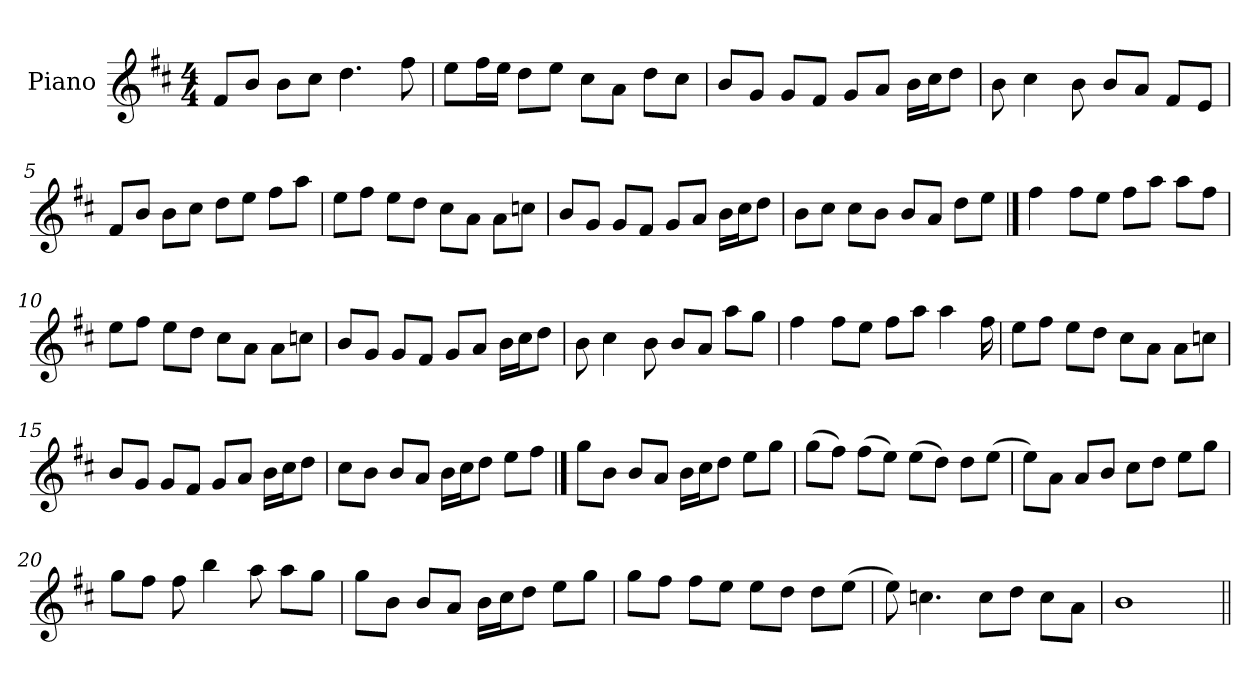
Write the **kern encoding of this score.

**kern
*part1
*staff1
*I"Piano
*I'Pno
*clefG2
*k[f#c#]
*b:
*M4/4
=1
8f#/L
8b/J
8b\L
8cc#\J
4.dd\
8ff#\
=2
8ee\L
16ff#\L
16ee\JJ
8dd\L
8ee\J
8cc#\L
8a\J
8dd\L
8cc#\J
=3
8b/L
8g/J
8g/L
8f#/J
8g/L
8a/J
16b\LL
16cc#\J
8dd\J
=4
8b\
4cc#\
8b\
8b/L
8a/J
8f#/L
8e/J
!!LO:LB:g=z
=5
8f#/L
8b/J
8b\L
8cc#\J
8dd\L
8ee\J
8ff#\L
8aa\J
=6
8ee\L
8ff#\J
8ee\L
8dd\J
8cc#\L
8a\J
8a\L
8ccn\J
=7
8b/L
8g/J
8g/L
8f#/J
8g/L
8a/J
16b\LL
16cc#\J
8dd\J
=8
8b\L
8cc#\J
8cc#\L
8b\J
8b/L
8a/J
8dd\L
8ee\J
!!LO:LB:g=z
==9
4ff#\
8ff#\L
8ee\J
8ff#\L
8aa\J
8aa\L
8ff#\J
=10
8ee\L
8ff#\J
8ee\L
8dd\J
8cc#\L
8a\J
8a\L
8ccn\J
=11
8b/L
8g/J
8g/L
8f#/J
8g/L
8a/J
16b\LL
16cc#\J
8dd\J
=12
8b\
4cc#\
8b\
8b/L
8a/J
8aa\L
8gg\J
!!LO:LB:g=z
=13
4ff#\
8ff#\L
8ee\J
8ff#\L
8aa\J
4aa\
16ff#\
=14
8ee\L
8ff#\J
8ee\L
8dd\J
8cc#\L
8a\J
8a\L
8ccn\J
=15
8b/L
8g/J
8g/L
8f#/J
8g/L
8a/J
16b\LL
16cc#\J
8dd\J
=16
8cc#\L
8b\J
8b/L
8a/J
16b\LL
16cc#\J
8dd\J
8ee\L
8ff#\J
!!LO:LB:g=z
==17
8gg\L
8b\J
8b/L
8a/J
16b\LL
16cc#\J
8dd\J
8ee\L
8gg\J
=18
(8gg\L
8ff#\J)
(8ff#\L
8ee\J)
(8ee\L
8dd\J)
8dd\L
(8ee\J
=19
8ee\L)
8a\J
8a/L
8b/J
8cc#\L
8dd\J
8ee\L
8gg\J
=20
8gg\L
8ff#\J
8ff#\
4bb\
8aa\
8aa\L
8gg\J
!!LO:LB:g=z
=21
8gg\L
8b\J
8b/L
8a/J
16b\LL
16cc#\J
8dd\J
8ee\L
8gg\J
=22
8gg\L
8ff#\J
8ff#\L
8ee\J
8ee\L
8dd\J
8dd\L
(8ee\J
=23
8ee\)
4.ccn\
8cc\L
8dd\J
8cc\L
8a\J
=24
1b
=||
*-
